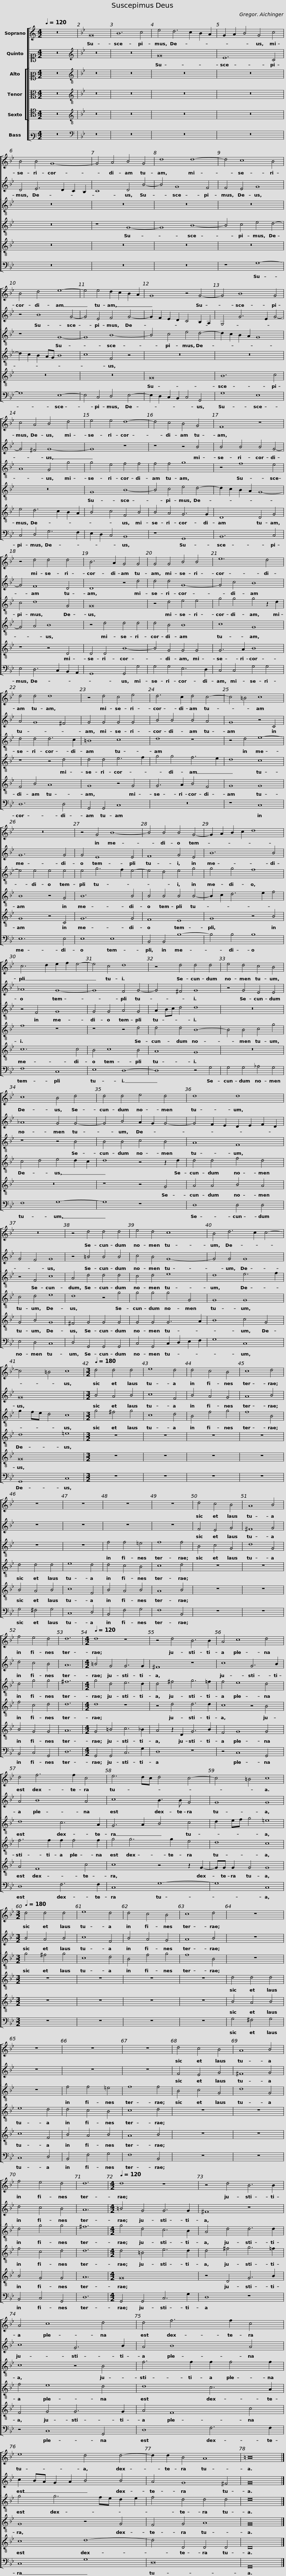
X:1
%%score [ 1 2 [ 3 4 5 ] 6 ]
L:1/8
Q:1/4=120
M:4/2
I:linebreak $
K:C
V:1 treble
V:2 alto1
V:3 alto2
V:4 alto
V:5 tenor
V:6 bass3
V:1
 z16 |[K:Bb] G16 | B12 c4 | e4 d6 c2 B2 A2 | G2 A2 B4 G4 c4 |$ %5
 B4 B4 G8- | G4 A4 B4 G4 | d8 d8- | d4 c8 B4 |$ B4 d4 e8- | %10
 e4 e4 d2 c2 B2 A2 | G8 z4 G4- | G4 B8 G4 |$ c4 A4 B4 d4 | e4 e4 d8- | %15
 d4 c4 B4 G4 | F8 z8 |$ z4 d4 d4 d4 | B6 A2 G4 G4 | G4 G4 B4 B4 | %20
 e12 d4 |$ d4 d4 d8 | z4 d4 c4 e4 | d6 c2 d4 c4- | c4 =B4 c8 |$ %25
 z16 | z4 G4 B8- | B4 B4 B4 G4- | G2 A2 B2 c2 d8 |$ c6 d2 e2 f2 e4- | %30
 e4 c4 d8 | z4 d4 d4 d4 | e4 d4 c4 B4 |$ c8 B4 d4 | d4 d4 e4 d4 | %35
 d8 d8 | z16 |$ z4 d4 d4 d4 | e4 d4 c8 | B4 d6 c2 c4- | %40
 c4 =B4 c8 |$[M:3/2][Q:1/4=180] d4 d4 d4 | e8 d4 | d4 c4 B4 | c8 d4 | %45
 z12 | z12 |$ z12 | z12 | d4 c4 B4 | %50
 A8 B4 | f4 e4 d4 | d12 |$[M:4/2][Q:1/4=120] d8 z8 | z4 d4 B6 B2 | %55
 A4 c8 d4 | d4 f6 f2 c4 |$ e6 dc d4 c4- | c4 =B4 c8 |[M:3/2][Q:1/4=180] d4 d4 d4 | %60
 e8 d4 |$ d4 c4 B4 | c8 d4 | z12 | z12 | %65
 z12 | z12 |$ d4 c4 B4 | A8 B4 | f4 e4 d4 | %70
 d12 |[M:4/2][Q:1/4=120] d8 z8 |$ z4 d4 B6 B2 | A4 c8 d4 | d4 f6 f2 c4 | %75
 e8 d4 d4- |$ d2 d2 B4 A8 | =B16 |] %78
V:2
 z16 |[K:Bb][K:treble] z16 | z16 | G16 | E12 C4 |$ %5
 D4 E6 D2 C2 B,2 | C8 D4 B4- | B4 G8 F4 | F4 E4 G8 |$ z4 B8 G4- | %10
 G4 E4 F4 G4- | G2 F2 E2 D2 C4 B,2 A,2 | G,4 G6 E2 G4- |$ G4 ^F4 G8- | G8 z8 | %15
 z8 z4 B4 | B4 B4 B4 G4- |$ G4 F8 D4 | D8 z4 d4 | d4 d4 G8- | %20
 G4 c4 B8 |$ A4 G8 ^F4 | G4 G4 G4 G4 | B4 B4 B4 A4 | G8 z4 C4 |$ %25
 G12 G4 | G4 E8 E4 | F8 G4 E4 | B12 B4 |$ _A8 G8- | %30
 G8 F4 G4- | G4 ^F4 G8 | z4 G4 E4 E4 |$ _A8 G4 G4- | G4 B4 A2 G2 G4- | %35
 G4 F2 E2 D2 E2 F2 D2 | G4 F4 G8 |$ z4 =B4 B4 B4 | c4 B4 G8- | G4 G4 G8 | %40
 G16 |$[M:3/2] B4 A4 B4 | c8 F4 | B4 A4 G4 | A8 B4 | %45
 z12 | z12 |$ z12 | z12 | F4 E4 G4 | %50
 ^F8 G4 | d4 c4 B4 | A12 |$[M:4/2] =B4 G4 G6 G2 | ^F8 z8 | %55
 c8 G6 B2 | A4 B8 A4 |$ c8 B3 B G4 | G8 G8 |[M:3/2] B4 A4 B4 | %60
 c8 F4 |$ B4 A4 G4 | A8 B4 | z12 | z12 | %65
 z12 | z12 |$ F4 E4 G4 | ^F8 G4 | d4 c4 B4 | %70
 A12 |[M:4/2] =B4 G4 G6 G2 |$ ^F8 z8 | c8 G6 B2 | A4 B8 A4 | %75
 c2 BA G2 A2 B4 B4 |$ A4 G8 ^F4 | G16 |] %78
V:3
 z16 |[K:Bb][K:treble-8] z16 | z16 | z16 | z16 |$ %5
 z16 | z16 | z16 | z16 |$ z8 G8- | %10
 G8 B8- | B4 c4 e4 d4- | d2 c2 B2 A2 G8 |$ A8 G4 g4 | g4 e4 f4 f4 | %15
 f4 f4 g8 | z4 f8 e4 |$ c4 d8 G4 | G16 | z4 d4 e4 e4 | %20
 g4 g4 g4 z2 d2 |$ d4 d4 d6 c2 | =B8 c8 | d8 z8 | z4 d4 e8- |$ %25
 e4 e4 e4 e4 | e4 g6 f2 e4- | e4 d4 e4 g4 | g4 g4 f8 |$ z4 F4 G8 | %30
 G4 G4 A4 G4 | A2 Bc d4 d8 | z16 |$ z8 z4 B4 | B4 B4 c4 B4 | %35
 A8 F8 | z4 F4 c8 |$ A4 d4 d4 d4 | c4 d4 e8 | d8 e6 f2 | %40
 g2 fe d4 c8 |$[M:3/2] g4 ^f4 g4 | c8 d4 | B4 f4 g4 | f8 B4 | %45
 z12 | z12 |$ f4 f4 =e4 | f8 f4 | B4 c4 G4 | %50
 d8 G4 | d4 g4 g4 | ^f12 |$[M:4/2] g4 d4 e6 d2 | d4 ^f4 g6 =f2 | %55
 f4 e8 d4 | d8 c6 A2 |$ G6 A2 B4 c4 | d2 ef g4 =e8 |[M:3/2] g4 ^f4 g4 | %60
 c8 d4 |$ B4 f4 g4 | f8 B4 | z12 | z12 | %65
 f4 f4 =e4 | f8 f4 |$ B4 c4 G4 | d8 G4 | d4 g4 g4 | %70
 ^f12 |[M:4/2] g4 d4 c6 B2 |$ A4 d4 d6 d2 | c8 z4 B4 | f6 f2 f2 f4 f2 | %75
 g4 g6 fe d2 e2 |$ f4 d4 d4 d4 | d16 |] %78
V:4
 z16 |[K:Bb][K:treble-8] z16 | z16 | z16 | z16 |$ %5
 z16 | z8 G8- | G8 B8- | B4 c4 e4 d4- |$ d2 c2 B2 AG B8 | %10
 c8 F4 z4 | z16 | z16 |$ z16 | G8 B8- | %15
 B4 c4 e4 d4- | d2 c2 B2 A2 G8- |$ G4 A4 B8 | z4 d4 d4 d4 | d4 B4 B8 | %20
 c8 G8 |$ z8 z4 d4 | d4 d4 e6 f2 | g4 g4 f6 e2 | d8 c8 |$ %25
 B8 z4 G4 | B12 B4 | B4 B4 B4 B4- | B2 c2 d6 e2 f4 |$ f8 z8 | %30
 z8 z4 d4 | d4 d4 B8- | B4 B4 c4 g4 |$ c4 d4 e4 d2 c2 | d8 z4 z2 d2 | %35
 d4 d4 f4 d4 | c4 d4 e8 |$ d8 z4 g4 | g4 g4 g4 G4 | G8 G8 | %40
 d8 =e8 |$[M:3/2] z12 | z12 | z12 | z12 | %45
 d4 d4 d4 | e8 d4 |$ d4 c4 B4 | c8 d4 | z12 | %50
 z12 | f4 c4 d4 | d12 |$[M:4/2] d8 z8 | z4 d4 d6 d2 | %55
 c8 z4 B4 | f6 f2 f2 f4 f2 |$ g4 g6 g2 e4 | d8 c8 |[M:3/2] z12 | %60
 z12 |$ z12 | z12 | d4 d4 d4 | e8 d4 | %65
 d4 c4 B4 | c8 d4 |$ z12 | z12 | f4 c4 d4 | %70
 d12 |[M:4/2] d4 =B4 e6 d2 |$ d4 ^f4 g6 =f2 | f4 e8 d4 | d8 c6 A2 | %75
 G8 z4 G4 |$ F4 G4 A8 | G16 |] %78
V:5
 z16 |[K:Bb][K:treble-8] z16 | z16 | z16 | z16 |$ %5
 z16 | z16 | z16 | z16 |$ z16 | %10
 z16 | G16 | B12 c4 |$ e4 d6 c2 B2 A2 | B4 c4 F4 B4 | %15
 B4 A4 G6 G2 | D8 D4 G4 |$ z8 z4 D4 | D4 D4 B8- | B4 G4 G4 G4 | %20
 G6 A2 B8 |$ F4 B4 A8 | G8 z4 G4 | G6 A2 B4 F4 | G8 G8 |$ %25
 G8 z4 C4 | G12 G4 | F8 E8 | G8 z4 B4 |$ c12 c4 | %30
 B4 c8 B4 | A8 G8 | z16 |$ z16 | z8 z4 G4 | %35
 A4 A4 B4 A4 | G4 B4 G8 |$ ^F4 G4 G4 G4 | G4 G4 G6 A2 | B8 c4 G4 | %40
 G16 |$[M:3/2] z12 | z12 | z12 | z12 | %45
 B4 A4 B4 | c8 F4 |$ B4 A4 B4 | A8 B4 | z12 | %50
 z12 | B4 G4 G4 | A12 |$[M:4/2] G4 =B4 c6 _B2 | A4 z2 D2 G6 B2 | %55
 F4 G8 G4 | A4 F8 c4 |$ c8 z4 z2 G2- | GG G2 G4 G8 |[M:3/2] z12 | %60
 z12 |$ z12 | z12 | B4 A4 B4 | c8 F4 | %65
 B4 A4 B4 | A8 B4 |$ z12 | z12 | B4 G4 G4 | %70
 A12 |[M:4/2] G16 |$ z4 D4 G6 B2 | F4 G4 G6 G2 | A4 F8 c4 | %75
 c8 d8- |$ d4 D4 D4 D4 | D16 |] %78
V:6
 z16 |[K:Bb][K:bass] z16 | z16 | z16 | z16 |$ %5
 z16 | z16 | z16 | z8 G,8- |$ G,8 E,8- | %10
 E,4 C,4 D,4 E,4- | E,2 D,2 C,2 B,,2 C,4 G,,4 | G,8 E,8 |$ C,4 D,4 G,6 F,2 | E,2 D,2 C,4 B,,8 | %15
 z8 G,,8 | B,,12 C,4 |$ E,4 D,6 C,2 B,,2 A,,2 | G,,8 G,,4 G,4 | G,4 G,4 E,6 D,2 | %20
 C,4 C,4 G,4 G,4 |$ D,12 D,4 | G,,4 G,,4 C,8 | z16 | z8 C,8 |$ %25
 E,12 E,4 | E,8 E,8 | B,,4 B,,4 B,8- | B,4 B,4 B,8 |$ F,8 C,8 | %30
 E,8 D,8- | D,8 z4 G,4 | G,4 G,4 _A,4 G,4 |$ F,8 G,8- | G,8 z8 | %35
 D,8 D,4 D,4 | E,4 D,4 C,8 |$ D,4 G,,4 G,,4 G,,4 | C,4 G,,4 C,2 D,2 E,2 F,2 | G,8 C,8 | %40
 G,,8 C,8 |$[M:3/2] z12 | z12 | z12 | z12 | %45
 G,4 ^F,4 G,4 | C,8 D,4 |$ B,,4 F,4 G,4 | F,8 B,,4 | z12 | %50
 z12 | B,,4 C,4 G,,4 | D,12 |$[M:4/2] G,,4 G,,4 C,6 G,2 | D,8 z8 | %55
 z4 C,8 G,,4 | D,8 F,6 F,2 |$ C,8 G,8- | G,8 C,8 |[M:3/2] z12 | %60
 z12 |$ z12 | z12 | G,4 ^F,4 G,4 | C,8 D,4 | %65
 B,,4 F,4 G,4 | F,8 B,,4 |$ z12 | z12 | B,,4 C,4 G,,4 | %70
 D,12 |[M:4/2] G,,4 G,,4 C,6 G,2 |$ D,8 z8 | z4 C,8 G,,4 | D,8 F,6 F,2 | %75
 C,8 G,8 |$ D,16 | G,,16 |] %78
